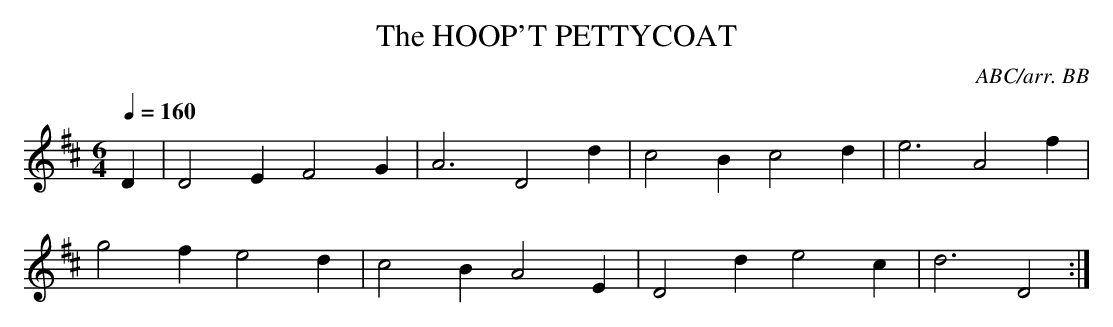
X:1
T:HOOP'T PETTYCOAT, The
C:ABC/arr. BB
M:6/4
L:1/8
Q:1/4=160
K:D
D2|D4E2 F4G2|A6 D4d2|c4B2 c4d2|e6 A4 f2|
g4f2 e4d2|c4B2 A4E2|D4d2 e4c2|d6 D4 :|
